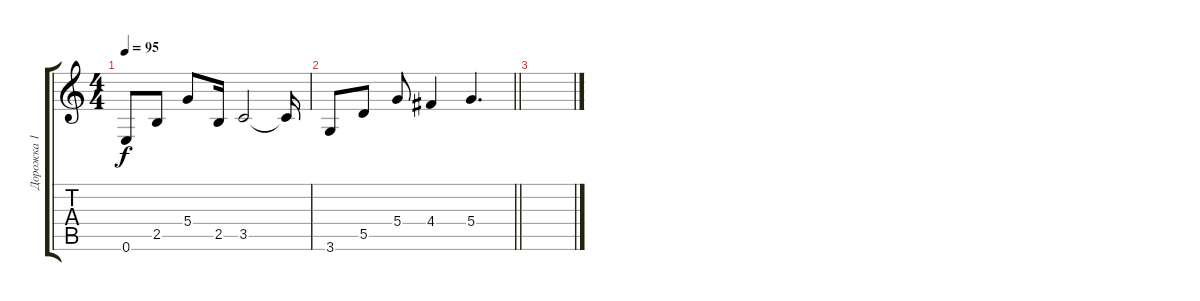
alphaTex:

\track ("Дорожка 1" "Дорожка 1") {instrument electricguitarclean}
\staff {score tabs}
\tuning (E4 B3 G3 D3 A2 E2) {hide}
\ts (4 4)
\tempo 95
\clef g2
\ks c
0.6.8{dy f} 2.5.8 5.4.8{beam Up} 2.5.16 3.5.2 3.5{t}.16 |
\barLineRight lightlight
3.6.8 5.5.8 5.4.8 4.4.4 5.4.4{d} |
\section ("" "")
